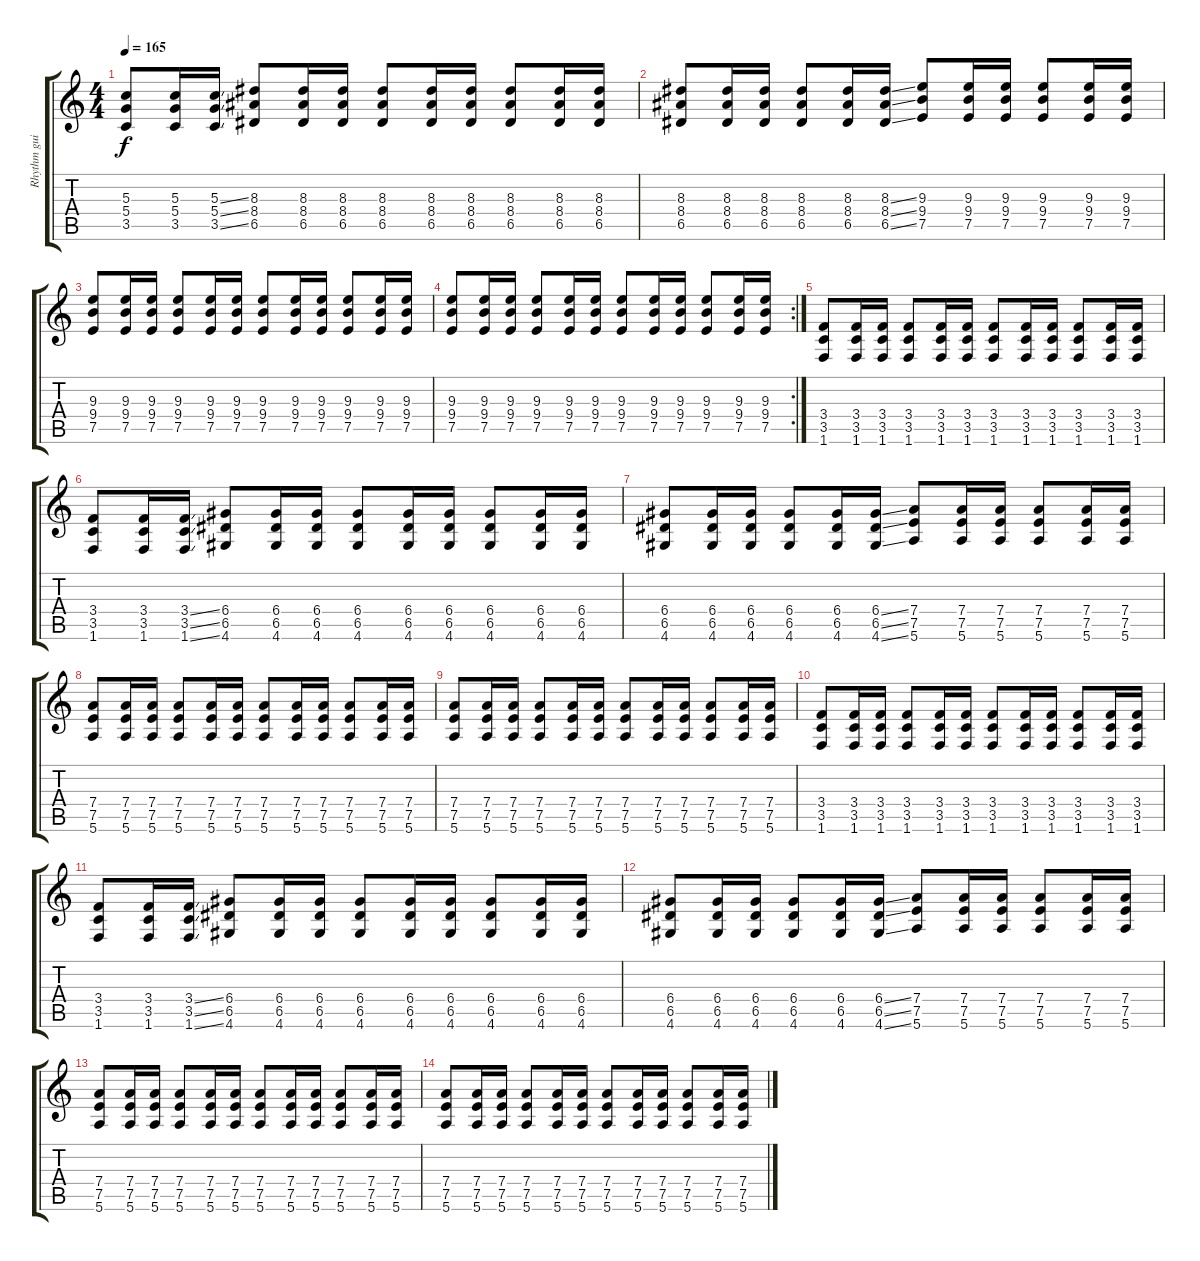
\track ("Rhythm guitar 2" "Rhythm gui") {instrument distortionguitar}
\staff {score tabs}
\tuning (E4 B3 G3 D3 A2 E2) {hide}
\ts (4 4)
\tempo 165
\clef g2
\ks c
(5.3 5.4 3.5).8{dy f} (5.3 5.4 3.5).16 (5.3{ss} 5.4{ss} 3.5{ss}).16 (8.3 8.4 6.5).8 (8.3 8.4 6.5).16 (8.3 8.4 6.5).16 (8.3 8.4 6.5).8 (8.3 8.4 6.5).16 (8.3 8.4 6.5).16 (8.3 8.4 6.5).8 (8.3 8.4 6.5).16 (8.3 8.4 6.5).16 |
(8.3 8.4 6.5).8 (8.3 8.4 6.5).16 (8.3 8.4 6.5).16 (8.3 8.4 6.5).8 (8.3 8.4 6.5).16 (8.3{ss} 8.4{ss} 6.5{ss}).16 (9.3 9.4 7.5).8 (9.3 9.4 7.5).16 (9.3 9.4 7.5).16 (9.3 9.4 7.5).8 (9.3 9.4 7.5).16 (9.3 9.4 7.5).16 |
(9.3 9.4 7.5).8 (9.3 9.4 7.5).16 (9.3 9.4 7.5).16 (9.3 9.4 7.5).8 (9.3 9.4 7.5).16 (9.3 9.4 7.5).16 (9.3 9.4 7.5).8 (9.3 9.4 7.5).16 (9.3 9.4 7.5).16 (9.3 9.4 7.5).8 (9.3 9.4 7.5).16 (9.3 9.4 7.5).16 |
\rc 2
(9.3 9.4 7.5).8 (9.3 9.4 7.5).16 (9.3 9.4 7.5).16 (9.3 9.4 7.5).8 (9.3 9.4 7.5).16 (9.3 9.4 7.5).16 (9.3 9.4 7.5).8 (9.3 9.4 7.5).16 (9.3 9.4 7.5).16 (9.3 9.4 7.5).8 (9.3 9.4 7.5).16 (9.3 9.4 7.5).16 |
(3.4 3.5 1.6).8 (3.4 3.5 1.6).16 (3.4 3.5 1.6).16 (3.4 3.5 1.6).8 (3.4 3.5 1.6).16 (3.4 3.5 1.6).16 (3.4 3.5 1.6).8 (3.4 3.5 1.6).16 (3.4 3.5 1.6).16 (3.4 3.5 1.6).8 (3.4 3.5 1.6).16 (3.4 3.5 1.6).16 |
(3.4 3.5 1.6).8 (3.4 3.5 1.6).16 (3.4{ss} 3.5{ss} 1.6{ss}).16 (6.4 6.5 4.6).8 (6.4 6.5 4.6).16 (6.4 6.5 4.6).16 (6.4 6.5 4.6).8 (6.4 6.5 4.6).16 (6.4 6.5 4.6).16 (6.4 6.5 4.6).8 (6.4 6.5 4.6).16 (6.4 6.5 4.6).16 |
(6.4 6.5 4.6).8 (6.4 6.5 4.6).16 (6.4 6.5 4.6).16 (6.4 6.5 4.6).8 (6.4 6.5 4.6).16 (6.4{ss} 6.5{ss} 4.6{ss}).16 (7.4 7.5 5.6).8 (7.4 7.5 5.6).16 (7.4 7.5 5.6).16 (7.4 7.5 5.6).8 (7.4 7.5 5.6).16 (7.4 7.5 5.6).16 |
(7.4 7.5 5.6).8 (7.4 7.5 5.6).16 (7.4 7.5 5.6).16 (7.4 7.5 5.6).8 (7.4 7.5 5.6).16 (7.4 7.5 5.6).16 (7.4 7.5 5.6).8 (7.4 7.5 5.6).16 (7.4 7.5 5.6).16 (7.4 7.5 5.6).8 (7.4 7.5 5.6).16 (7.4 7.5 5.6).16 |
(7.4 7.5 5.6).8 (7.4 7.5 5.6).16 (7.4 7.5 5.6).16 (7.4 7.5 5.6).8 (7.4 7.5 5.6).16 (7.4 7.5 5.6).16 (7.4 7.5 5.6).8 (7.4 7.5 5.6).16 (7.4 7.5 5.6).16 (7.4 7.5 5.6).8 (7.4 7.5 5.6).16 (7.4 7.5 5.6).16 |
(3.4 3.5 1.6).8 (3.4 3.5 1.6).16 (3.4 3.5 1.6).16 (3.4 3.5 1.6).8 (3.4 3.5 1.6).16 (3.4 3.5 1.6).16 (3.4 3.5 1.6).8 (3.4 3.5 1.6).16 (3.4 3.5 1.6).16 (3.4 3.5 1.6).8 (3.4 3.5 1.6).16 (3.4 3.5 1.6).16 |
(3.4 3.5 1.6).8 (3.4 3.5 1.6).16 (3.4{ss} 3.5{ss} 1.6{ss}).16 (6.4 6.5 4.6).8 (6.4 6.5 4.6).16 (6.4 6.5 4.6).16 (6.4 6.5 4.6).8 (6.4 6.5 4.6).16 (6.4 6.5 4.6).16 (6.4 6.5 4.6).8 (6.4 6.5 4.6).16 (6.4 6.5 4.6).16 |
(6.4 6.5 4.6).8 (6.4 6.5 4.6).16 (6.4 6.5 4.6).16 (6.4 6.5 4.6).8 (6.4 6.5 4.6).16 (6.4{ss} 6.5{ss} 4.6{ss}).16 (7.4 7.5 5.6).8 (7.4 7.5 5.6).16 (7.4 7.5 5.6).16 (7.4 7.5 5.6).8 (7.4 7.5 5.6).16 (7.4 7.5 5.6).16 |
(7.4 7.5 5.6).8 (7.4 7.5 5.6).16 (7.4 7.5 5.6).16 (7.4 7.5 5.6).8 (7.4 7.5 5.6).16 (7.4 7.5 5.6).16 (7.4 7.5 5.6).8 (7.4 7.5 5.6).16 (7.4 7.5 5.6).16 (7.4 7.5 5.6).8 (7.4 7.5 5.6).16 (7.4 7.5 5.6).16 |
(7.4 7.5 5.6).8 (7.4 7.5 5.6).16 (7.4 7.5 5.6).16 (7.4 7.5 5.6).8 (7.4 7.5 5.6).16 (7.4 7.5 5.6).16 (7.4 7.5 5.6).8 (7.4 7.5 5.6).16 (7.4 7.5 5.6).16 (7.4 7.5 5.6).8 (7.4 7.5 5.6).16 (7.4 7.5 5.6).16
